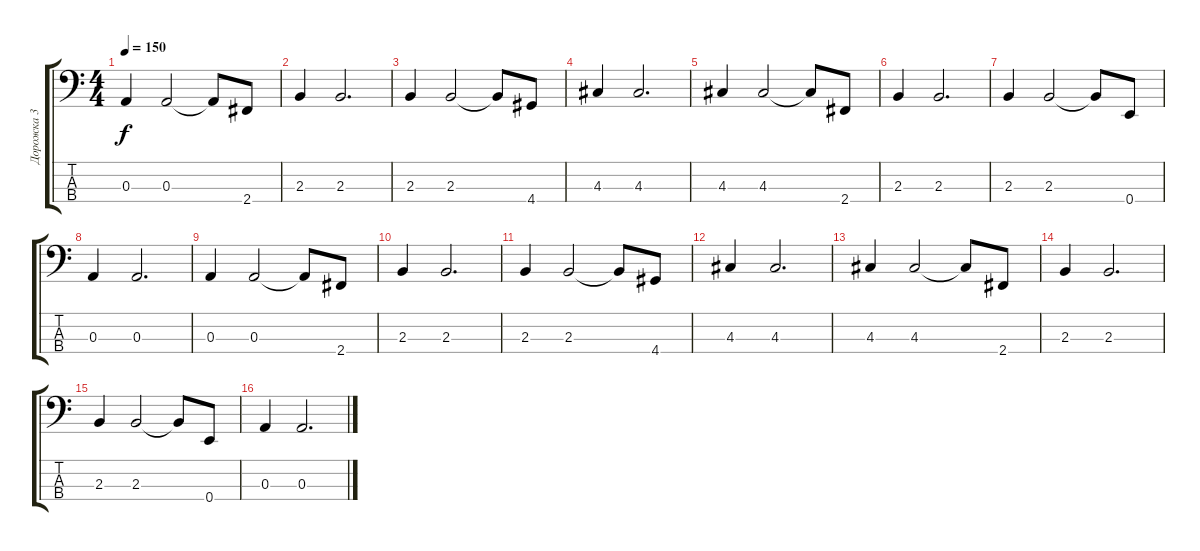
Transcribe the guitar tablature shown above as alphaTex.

\track ("Дорожка 3" "Дорожка 3") {instrument electricbassfinger}
\staff {score tabs}
\tuning (G2 D2 A1 E1) {hide}
\ts (4 4)
\tempo 150
\clef f4
\ks c
0.3.4{dy f} 0.3.2 0.3{t}.8 2.4.8 |
2.3.4 2.3.2{d} |
2.3.4 2.3.2 2.3{t}.8 4.4.8 |
4.3.4 4.3.2{d} |
4.3.4{volume 13} 4.3.2 4.3{t}.8 2.4.8 |
2.3.4{volume 12} 2.3.2{d} |
2.3.4{volume 11} 2.3.2 2.3{t}.8 0.4.8 |
0.3.4{volume 10} 0.3.2{d} |
0.3.4{volume 9} 0.3.2 0.3{t}.8 2.4.8 |
2.3.4{volume 8} 2.3.2{d} |
2.3.4{volume 7} 2.3.2 2.3{t}.8 4.4.8 |
4.3.4{volume 6} 4.3.2{d} |
4.3.4{volume 5} 4.3.2 4.3{t}.8 2.4.8 |
2.3.4{volume 4} 2.3.2{d} |
2.3.4{volume 3} 2.3.2 2.3{t}.8 0.4.8 |
0.3.4{volume 2} 0.3.2{d}
